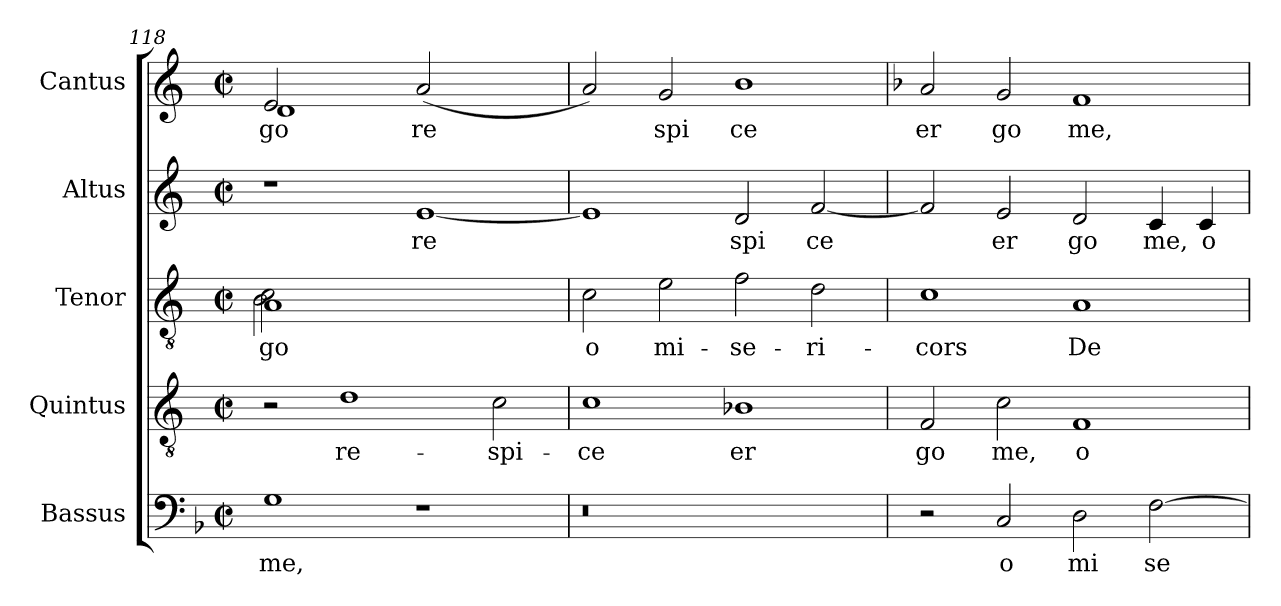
**kern	**text	**kern	**text	**kern	**text	**kern	**text	**kern	**text
*part5	*part5	*part4	*part4	*part3	*part3	*part2	*part2	*part1	*part1
*staff5	*staff5	*staff4	*staff4	*staff3	*staff3	*staff2	*staff2	*staff1	*staff1
*I"Bassus	*	*I"Quintus	*	*I"Tenor	*	*I"Altus	*	*I"Cantus	*
*clefF4	*	*clefGv2	*	*clefGv2	*	*clefG2	*	*clefG2	*
*k[b-]	*	*k[]	*	*	*	*	*	*k[]	*
*F:	*	*C:	*	*	*	*	*	*C:	*
*M2/2	*	*M2/2	*	*M2/2	*	*M2/2	*	*M2/2	*
*met(c|)	*	*met(c|)	*	*met(c|)	*	*met(c|)	*	*met(c|)	*
=118	=118	=118	=118	=118	=118	=118	=118	=118	=118
!	!LO:LY:b:cj	!	!	!	!LO:LY:b:cj	!	!	!	!
*	*	*	*	*^	*	*	*	*	*
!	!	!	!	!	!	!LO:LY:b:cj	!	!	!	!LO:LY:b:cj
*	*	*	*	*	*^	*	*	*	*^	*
!	!	!	!	!	!	!	!	!	!	!	!	!LO:LY:b:cj
1G	me,	2r	.	1A	2B\	2c\	go	1r	.	2e/	1d	go
!	!	!	!LO:LY:b:cj	!	!	!	!	!	!	!	!	!
.	.	1d	re-	.	1ryy	1ryy	.	.	.	2ryy	.	.
!	!	!	!	!	!	!	!	!	!LO:LY:b:cj	!	!	!LO:LY:b:cj
1r	.	.	.	1ryy	.	.	.	[>1e	re	1ryy	(>2a/	re
!	!	!	!LO:LY:b:cj	!	!	!	!	!	!	!	!	!
.	.	2c\	-spi-	.	2ryy	2ryy	.	.	.	.	2ryy	.
*	*	*	*	*v	*v	*v	*	*	*	*v	*v	*
!!LO:PB:g=z
=119	=119	=119	=119	=119	=119	=119	=119	=119	=119
*k[]	*	*	*	*	*	*	*	*	*
*C:	*	*	*	*	*	*	*	*	*
*	*	*	*	*^	*	*	*	*^	*
*	*	*	*	*	*^	*	*	*	*	*	*
!	!	!	!LO:LY:b:cj	!	!	!	!LO:LY:b:cj	!	!	!	!	!
*	*	*	*	*v	*v	*v	*	*	*	*v	*v	*
0r	.	1c	-ce	2c\	o	1e]	.	2a/)	.
!	!	!	!	!	!LO:LY:b:cj	!	!	!	!LO:LY:b:cj
.	.	.	.	2e\	mi-	.	.	2g/	spi
!	!	!	!LO:LY:b:cj	!	!LO:LY:b:cj	!	!LO:LY:b:cj	!	!LO:LY:b:cj
.	.	1B-X	er	2f\	-se-	2d/	spi	1b	ce
!	!	!	!	!	!LO:LY:b:cj	!	!LO:LY:b:cj	!	!
.	.	.	.	2d\	-ri-	[<2f/	ce	.	.
=120	=120	=120	=120	=120	=120	=120	=120	=120	=120
*	*	*	*	*	*	*	*	*k[b-]	*
*	*	*	*	*	*	*	*	*F:	*
!	!	!	!LO:LY:b:cj	!	!LO:LY:b:cj	!	!	!	!LO:LY:b:cj
2r	.	2F/	go	1c	-cors	2f/]	.	2a/	er
!	!LO:LY:b:cj	!	!LO:LY:b:cj	!	!	!	!LO:LY:b:cj	!	!LO:LY:b:cj
2C/	o	2c\	me,	.	.	2e/	er	2g/	go
!	!LO:LY:b:cj	!	!LO:LY:b:cj	!	!LO:LY:b:cj	!	!LO:LY:b:cj	!	!LO:LY:b:cj
2D\	mi	1F	o	1A	De-	2d/	go	1f	me,
!	!LO:LY:b:cj	!	!	!	!	!	!LO:LY:b:cj	!	!
[>2F\	se	.	.	.	.	4c/	me,	.	.
!	!	!	!	!	!	!	!LO:LY:b:cj	!	!
.	.	.	.	.	.	4c/	o	.	.
=	=	=	=	=	=	=	=	=	=
*-	*-	*-	*-	*-	*-	*-	*-	*-	*-
